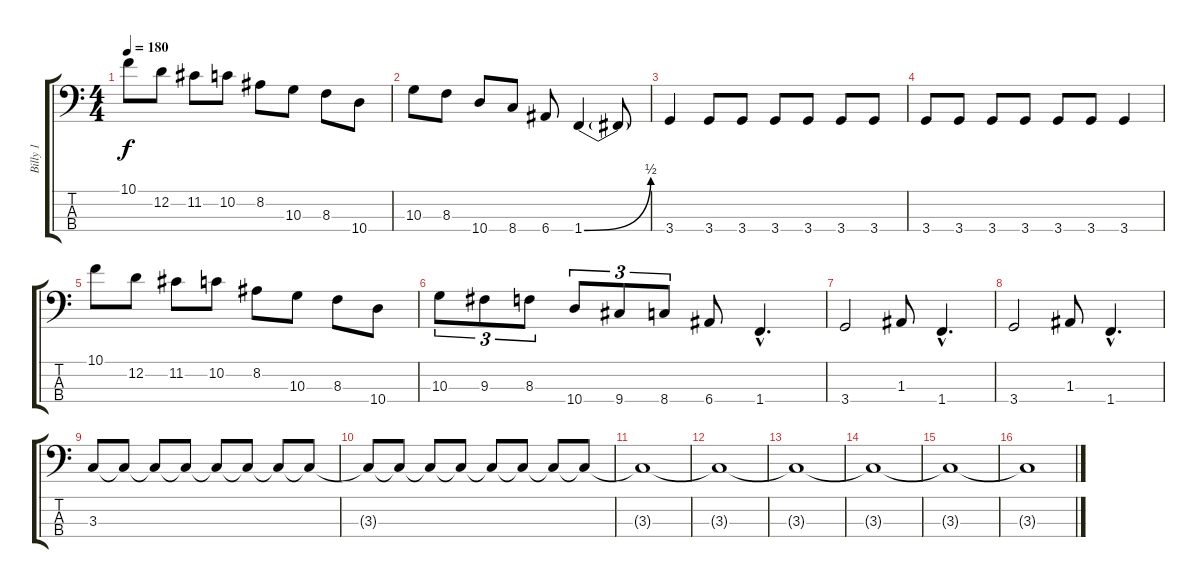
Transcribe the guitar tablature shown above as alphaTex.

\track ("Billy 1" "Billy 1") {instrument electricbassfinger}
\staff {score tabs}
\tuning (G2 D2 A1 E1) {hide}
\ts (4 4)
\tempo 180
\clef f4
\ks c
10.1.8{dy f} 12.2.8 11.2.8 10.2.8 8.2.8 10.3.8 8.3.8 10.4.8 |
10.3.8 8.3.8 10.4.8 8.4.8 6.4.8 1.4{be (bend 0 0 60 2)}.4 1.4{t}.8 |
3.4.4 3.4.8 3.4.8 3.4.8 3.4.8 3.4.8 3.4.8 |
3.4.8 3.4.8 3.4.8 3.4.8 3.4.8 3.4.8 3.4.4 |
10.1.8 12.2.8 11.2.8 10.2.8 8.2.8 10.3.8 8.3.8 10.4.8 |
10.3.8{tu (3 2)} 9.3.8{tu (3 2)} 8.3.8{tu (3 2)} 10.4.8{tu (3 2)} 9.4.8{tu (3 2)} 8.4.8{tu (3 2)} 6.4.8 1.4{hac}.4{d} |
3.4.2 1.3.8 1.4{hac}.4{d} |
3.4.2 1.3.8 1.4{hac}.4{d} |
3.3.8 3.3{t}.8 3.3{t}.8 3.3{t}.8 3.3{t}.8 3.3{t}.8 3.3{t}.8 3.3{t}.8 |
3.3{t}.8 3.3{t}.8 3.3{t}.8 3.3{t}.8 3.3{t}.8 3.3{t}.8 3.3{t}.8 3.3{t}.8 |
3.3{t}.1 |
3.3{t}.1 |
3.3{t}.1 |
3.3{t}.1 |
3.3{t}.1 |
3.3{t}.1
